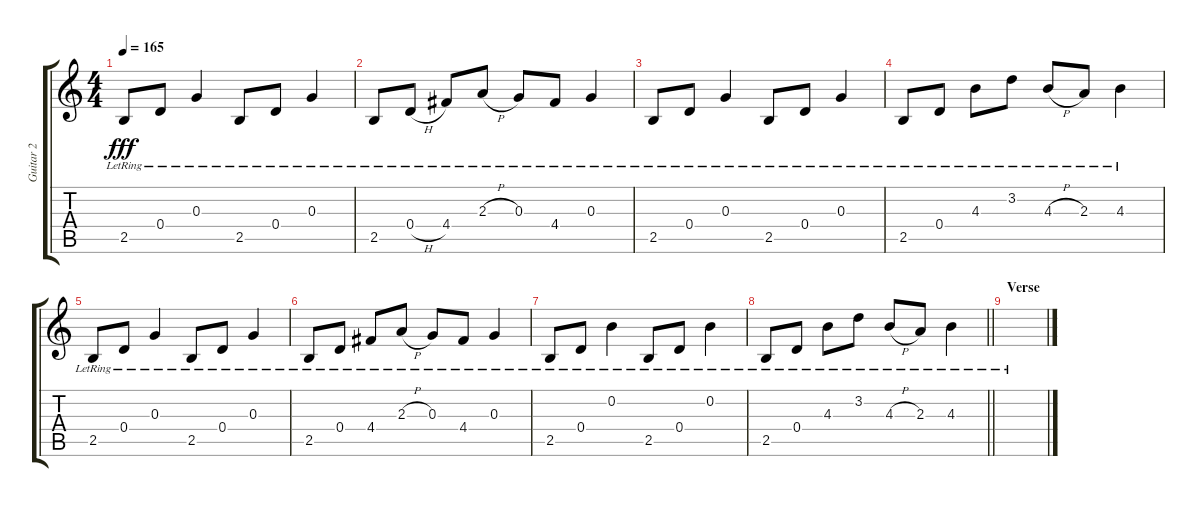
\track ("Guitar 2" "Guitar 2") {instrument electricguitarclean}
\staff {score tabs}
\tuning (E4 B3 G3 D3 A2 E2) {hide}
\ts (4 4)
\tempo 165
\clef g2
\ks c
2.5{lr}.8{dy fff} 0.4{lr}.8 0.3{lr}.4 2.5{lr}.8 0.4{lr}.8 0.3{lr}.4 |
2.5{lr}.8 0.4{h lr}.8 4.4{lr}.8 2.3{h lr}.8 0.3{lr}.8 4.4{lr}.8 0.3{lr}.4 |
2.5{lr}.8 0.4{lr}.8 0.3{lr}.4 2.5{lr}.8 0.4{lr}.8 0.3{lr}.4 |
2.5{lr}.8 0.4{lr}.8 4.3{lr}.8 3.2{lr}.8 4.3{h lr}.8 2.3{lr}.8 4.3{lr}.4 |
2.5{lr}.8 0.4{lr}.8 0.3{lr}.4 2.5{lr}.8 0.4{lr}.8 0.3{lr}.4 |
2.5{lr}.8 0.4{lr}.8 4.4{lr}.8 2.3{h lr}.8 0.3{lr}.8 4.4{lr}.8 0.3{lr}.4 |
2.5{lr}.8 0.4{lr}.8 0.2{lr}.4 2.5{lr}.8 0.4{lr}.8 0.2{lr}.4 |
\barLineRight lightlight
2.5{lr}.8 0.4{lr}.8 4.3{lr}.8 3.2{lr}.8 4.3{h lr}.8 2.3{lr}.8 4.3{lr}.4 |
\section ("" "Verse")
